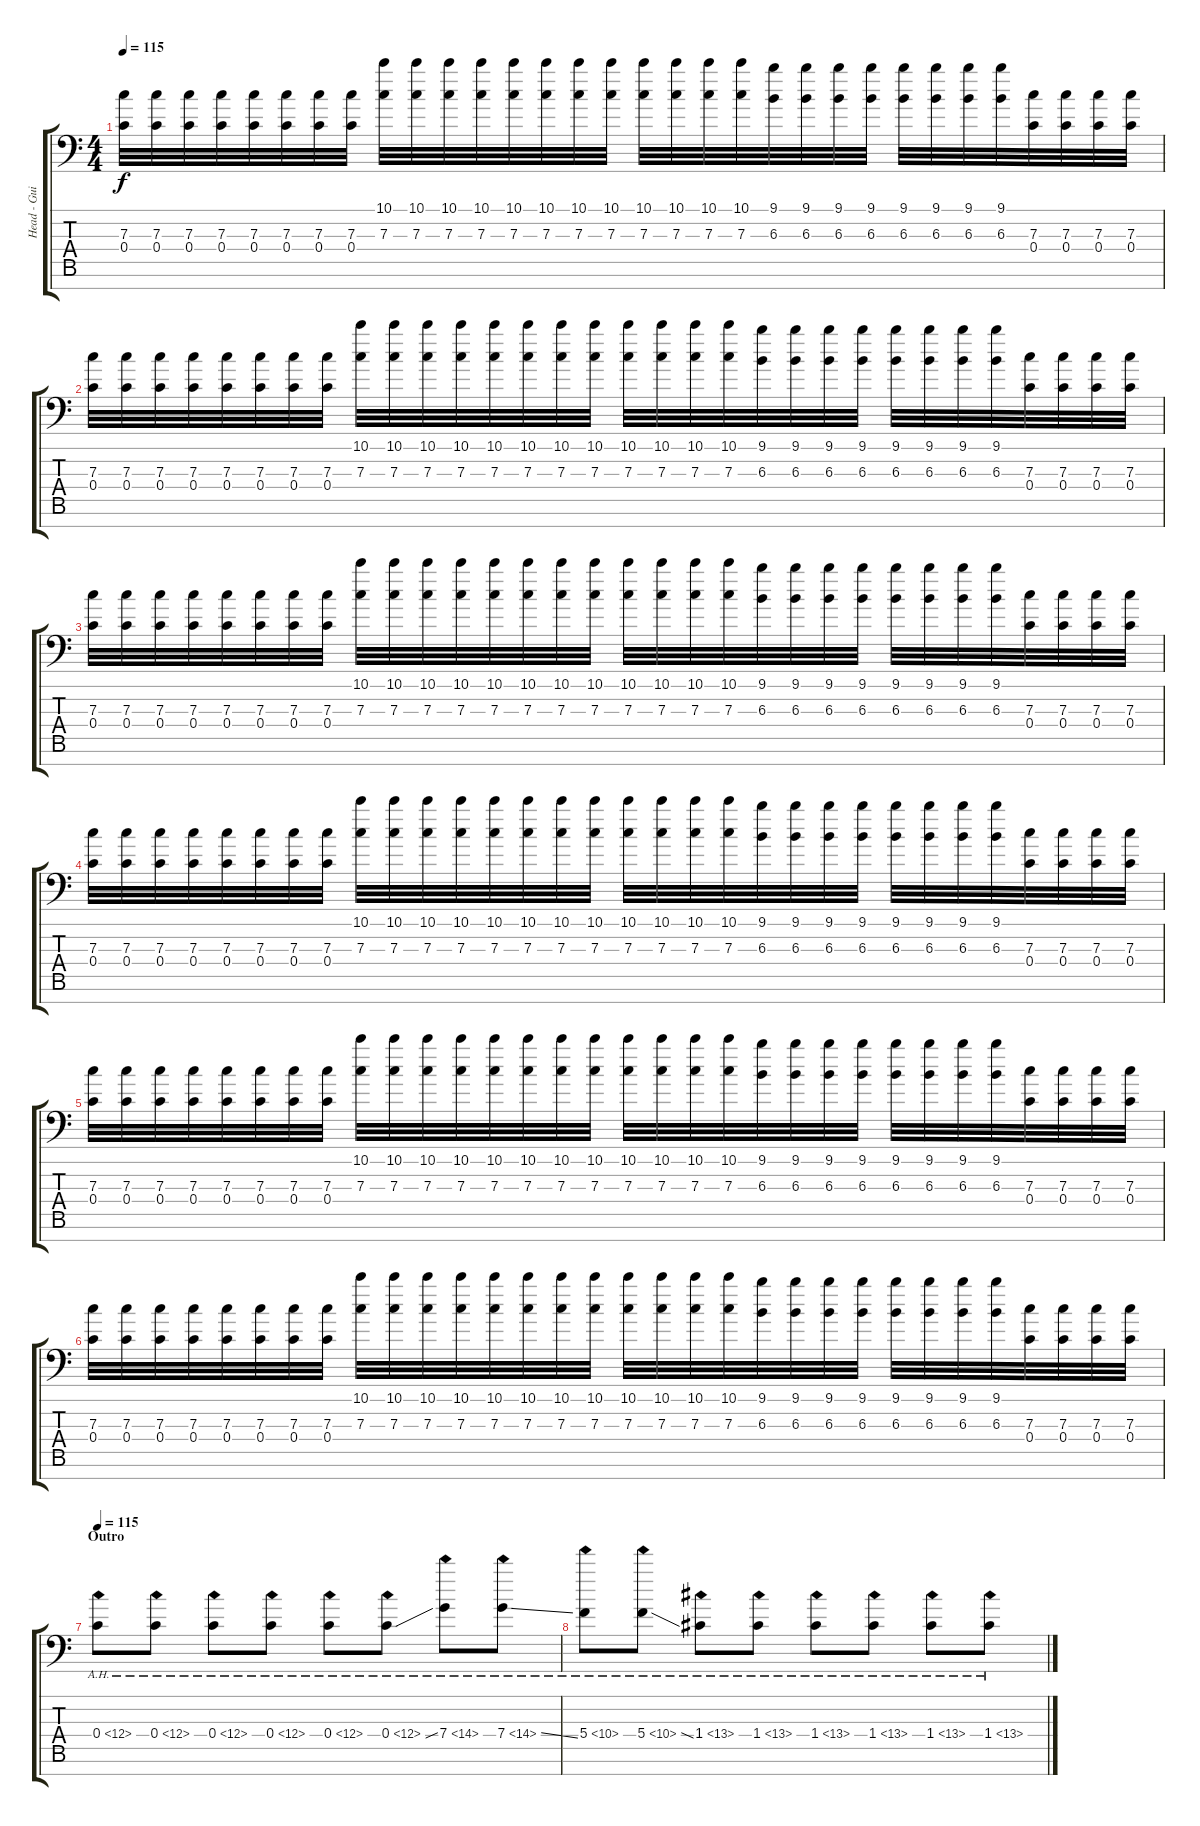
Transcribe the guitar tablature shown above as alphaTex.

\track ("Head - Guitar" "Head - Gui") {instrument electricguitarclean}
\staff {score tabs}
\tuning (D4 A3 F3 C3 G2 D2 A1) {hide}
\ts (4 4)
\tempo 115
\clef f4
\ks c
(7.3 0.4).32{dy f} (7.3 0.4).32 (7.3 0.4).32 (7.3 0.4).32 (7.3 0.4).32 (7.3 0.4).32 (7.3 0.4).32 (7.3 0.4).32 (10.1 7.3).32 (10.1 7.3).32 (10.1 7.3).32 (10.1 7.3).32 (10.1 7.3).32 (10.1 7.3).32 (10.1 7.3).32 (10.1 7.3).32 (10.1 7.3).32 (10.1 7.3).32 (10.1 7.3).32 (10.1 7.3).32 (9.1 6.3).32 (9.1 6.3).32 (9.1 6.3).32 (9.1 6.3).32 (9.1 6.3).32 (9.1 6.3).32 (9.1 6.3).32 (9.1 6.3).32 (7.3 0.4).32 (7.3 0.4).32 (7.3 0.4).32 (7.3 0.4).32 |
(7.3 0.4).32 (7.3 0.4).32 (7.3 0.4).32 (7.3 0.4).32 (7.3 0.4).32 (7.3 0.4).32 (7.3 0.4).32 (7.3 0.4).32 (10.1 7.3).32 (10.1 7.3).32 (10.1 7.3).32 (10.1 7.3).32 (10.1 7.3).32 (10.1 7.3).32 (10.1 7.3).32 (10.1 7.3).32 (10.1 7.3).32 (10.1 7.3).32 (10.1 7.3).32 (10.1 7.3).32 (9.1 6.3).32 (9.1 6.3).32 (9.1 6.3).32 (9.1 6.3).32 (9.1 6.3).32 (9.1 6.3).32 (9.1 6.3).32 (9.1 6.3).32 (7.3 0.4).32 (7.3 0.4).32 (7.3 0.4).32 (7.3 0.4).32 |
(7.3 0.4).32 (7.3 0.4).32 (7.3 0.4).32 (7.3 0.4).32 (7.3 0.4).32 (7.3 0.4).32 (7.3 0.4).32 (7.3 0.4).32 (10.1 7.3).32 (10.1 7.3).32 (10.1 7.3).32 (10.1 7.3).32 (10.1 7.3).32 (10.1 7.3).32 (10.1 7.3).32 (10.1 7.3).32 (10.1 7.3).32 (10.1 7.3).32 (10.1 7.3).32 (10.1 7.3).32 (9.1 6.3).32 (9.1 6.3).32 (9.1 6.3).32 (9.1 6.3).32 (9.1 6.3).32 (9.1 6.3).32 (9.1 6.3).32 (9.1 6.3).32 (7.3 0.4).32 (7.3 0.4).32 (7.3 0.4).32 (7.3 0.4).32 |
(7.3 0.4).32 (7.3 0.4).32 (7.3 0.4).32 (7.3 0.4).32 (7.3 0.4).32 (7.3 0.4).32 (7.3 0.4).32 (7.3 0.4).32 (10.1 7.3).32 (10.1 7.3).32 (10.1 7.3).32 (10.1 7.3).32 (10.1 7.3).32 (10.1 7.3).32 (10.1 7.3).32 (10.1 7.3).32 (10.1 7.3).32 (10.1 7.3).32 (10.1 7.3).32 (10.1 7.3).32 (9.1 6.3).32 (9.1 6.3).32 (9.1 6.3).32 (9.1 6.3).32 (9.1 6.3).32 (9.1 6.3).32 (9.1 6.3).32 (9.1 6.3).32 (7.3 0.4).32 (7.3 0.4).32 (7.3 0.4).32 (7.3 0.4).32 |
(7.3 0.4).32 (7.3 0.4).32 (7.3 0.4).32 (7.3 0.4).32 (7.3 0.4).32 (7.3 0.4).32 (7.3 0.4).32 (7.3 0.4).32 (10.1 7.3).32 (10.1 7.3).32 (10.1 7.3).32 (10.1 7.3).32 (10.1 7.3).32 (10.1 7.3).32 (10.1 7.3).32 (10.1 7.3).32 (10.1 7.3).32 (10.1 7.3).32 (10.1 7.3).32 (10.1 7.3).32 (9.1 6.3).32 (9.1 6.3).32 (9.1 6.3).32 (9.1 6.3).32 (9.1 6.3).32 (9.1 6.3).32 (9.1 6.3).32 (9.1 6.3).32 (7.3 0.4).32 (7.3 0.4).32 (7.3 0.4).32 (7.3 0.4).32 |
(7.3 0.4).32 (7.3 0.4).32 (7.3 0.4).32 (7.3 0.4).32 (7.3 0.4).32 (7.3 0.4).32 (7.3 0.4).32 (7.3 0.4).32 (10.1 7.3).32 (10.1 7.3).32 (10.1 7.3).32 (10.1 7.3).32 (10.1 7.3).32 (10.1 7.3).32 (10.1 7.3).32 (10.1 7.3).32 (10.1 7.3).32 (10.1 7.3).32 (10.1 7.3).32 (10.1 7.3).32 (9.1 6.3).32 (9.1 6.3).32 (9.1 6.3).32 (9.1 6.3).32 (9.1 6.3).32 (9.1 6.3).32 (9.1 6.3).32 (9.1 6.3).32 (7.3 0.4).32 (7.3 0.4).32 (7.3 0.4).32 (7.3 0.4).32 |
\section ("" "Outro")
\tempo 115
0.4{ah 12}.8{volume 10} 0.4{ah 12}.8 0.4{ah 12}.8 0.4{ah 12}.8 0.4{ah 12}.8 0.4{ah 12 ss}.8 7.4{ah 7}.8 7.4{ah 7 ss}.8 |
5.4{ah 5}.8 5.4{ah 5 ss}.8 1.4{ah 12}.8 1.4{ah 12}.8 1.4{ah 12}.8 1.4{ah 12}.8 1.4{ah 12}.8 1.4{ah 12}.8
